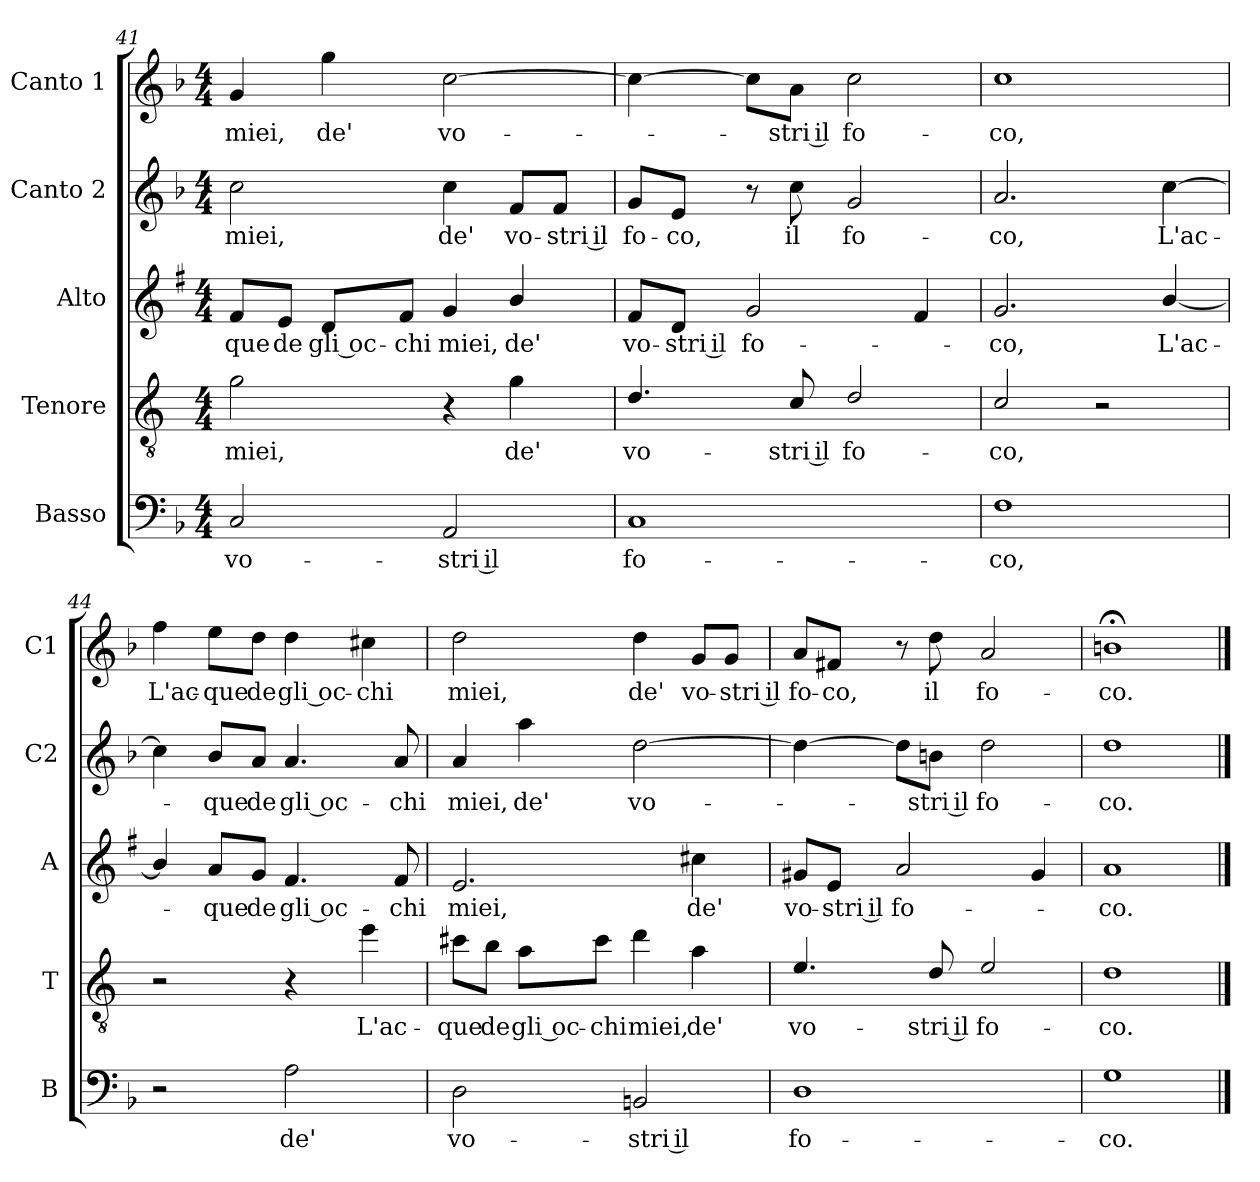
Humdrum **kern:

**kern	**text	**kern	**text	**kern	**text	**kern	**text	**kern	**text
*part5	*part5	*part4	*part4	*part3	*part3	*part2	*part2	*part1	*part1
*staff5	*staff5	*staff4	*staff4	*staff3	*staff3	*staff2	*staff2	*staff1	*staff1
*I"Basso	*	*I"Tenore	*	*I"Alto	*	*I"Canto 2	*	*I"Canto 1	*
*I'B	*	*I'T	*	*I'A	*	*I'C2	*	*I'C1	*
!!LO:PB:g=z
*clefF4	*	*clefGv2	*	*clefG2	*	*clefG2	*	*clefG2	*
*	*	*ITrd4c7	*	*ITrd1c2	*	*	*	*	*
*k[b-]	*	*k[b-]	*	*k[b-]	*	*k[b-]	*	*k[b-]	*
*F:	*	*F:	*	*F:	*	*F:	*	*F:	*
*M4/4	*	*M4/4	*	*M4/4	*	*M4/4	*	*M4/4	*
=41	=41	=41	=41	=41	=41	=41	=41	=41	=41
!	!LO:LY:b	!	!LO:LY:b	!	!LO:LY:b	!	!LO:LY:b	!	!LO:LY:b
2C/	vo-	2c\	miei,	8e/L	-que	2cc\	miei,	4g/	miei,
!	!	!	!	!	!LO:LY:b	!	!	!	!
.	.	.	.	8d/J	de	.	.	.	.
!	!	!	!	!	!LO:LY:b	!	!	!	!LO:LY:b
.	.	.	.	8c/L	gli oc-	.	.	4gg\	de'
!	!	!	!	!	!LO:LY:b	!	!	!	!
.	.	.	.	8e/J	-chi	.	.	.	.
!	!LO:LY:b	!	!	!	!LO:LY:b	!	!LO:LY:b	!	!LO:LY:b
2AA/	-stri il	4r	.	4f/	miei,	4cc\	de'	[2cc\	vo-
!	!	!	!LO:LY:b	!	!LO:LY:b	!	!LO:LY:b	!	!
.	.	4c\	de'	4a/	de'	8f/L	vo-	.	.
!	!	!	!	!	!	!	!LO:LY:b	!	!
.	.	.	.	.	.	8f/J	-stri il	.	.
=42	=42	=42	=42	=42	=42	=42	=42	=42	=42
!	!LO:LY:b	!	!LO:LY:b	!	!LO:LY:b	!	!LO:LY:b	!	!
1C	fo-	4.G/	vo-	8e/L	vo-	8g/L	fo-	4cc\_	.
!	!	!	!	!	!LO:LY:b	!	!LO:LY:b	!	!
.	.	.	.	8c/J	-stri il	8e/J	-co,	.	.
!	!	!	!	!	!LO:LY:b	!	!	!	!
.	.	.	.	2f/	fo-	8r	.	8cc\L]	.
!	!	!	!LO:LY:b	!	!	!	!LO:LY:b	!	!LO:LY:b
.	.	8F/	-stri il	.	.	8cc\	il	8a\J	-stri il
!	!	!	!LO:LY:b	!	!	!	!LO:LY:b	!	!LO:LY:b
.	.	2G/	fo-	.	.	2g/	fo-	2cc\	fo-
.	.	.	.	4e/	.	.	.	.	.
=43	=43	=43	=43	=43	=43	=43	=43	=43	=43
!	!LO:LY:b	!	!LO:LY:b	!	!LO:LY:b	!	!LO:LY:b	!	!LO:LY:b
1F	-co,	2F/	-co,	2.f/	-co,	2.a/	-co,	1cc	-co,
.	.	2r	.	.	.	.	.	.	.
!	!	!	!	!	!LO:LY:b	!	!LO:LY:b	!	!
.	.	.	.	[4a/	L'ac-	[4cc\	L'ac-	.	.
=44	=44	=44	=44	=44	=44	=44	=44	=44	=44
!	!	!	!	!	!	!	!	!	!LO:LY:b
2r	.	2r	.	4a/]	.	4cc\]	.	4ff\	L'ac-
!	!	!	!	!	!LO:LY:b	!	!LO:LY:b	!	!LO:LY:b
.	.	.	.	8g/L	-que	8b-/L	-que	8ee\L	-que
!	!	!	!	!	!LO:LY:b	!	!LO:LY:b	!	!LO:LY:b
.	.	.	.	8f/J	de	8a/J	de	8dd\J	de
!	!LO:LY:b	!	!	!	!LO:LY:b	!	!LO:LY:b	!	!LO:LY:b
2A\	de'	4r	.	4.e/	gli oc-	4.a/	gli oc-	4dd\	gli oc-
!	!	!	!LO:LY:b	!	!	!	!	!	!LO:LY:b
.	.	4a\	L'ac-	.	.	.	.	4cc#X\	-chi
!	!	!	!	!	!LO:LY:b	!	!LO:LY:b	!	!
.	.	.	.	8e/	-chi	8a/	-chi	.	.
!!LO:LB:g=z
=45	=45	=45	=45	=45	=45	=45	=45	=45	=45
!	!LO:LY:b	!	!LO:LY:b	!	!LO:LY:b	!	!LO:LY:b	!	!LO:LY:b
2D\	vo-	8f#X\L	-que	2.d/	miei,	4a/	miei,	2dd\	miei,
!	!	!	!LO:LY:b	!	!	!	!	!	!
.	.	8e\J	de	.	.	.	.	.	.
!	!	!	!LO:LY:b	!	!	!	!LO:LY:b	!	!
.	.	8d\L	gli oc-	.	.	4aa\	de'	.	.
!	!	!	!LO:LY:b	!	!	!	!	!	!
.	.	8f#\J	-chi	.	.	.	.	.	.
!	!LO:LY:b	!	!LO:LY:b	!	!	!	!LO:LY:b	!	!LO:LY:b
2BBn/	-stri il	4g\	miei,	.	.	[2dd\	vo-	4dd\	de'
!	!	!	!LO:LY:b	!	!LO:LY:b	!	!	!	!LO:LY:b
.	.	4d\	de'	4bn\	de'	.	.	8g/L	vo-
!	!	!	!	!	!	!	!	!	!LO:LY:b
.	.	.	.	.	.	.	.	8g/J	-stri il
=46	=46	=46	=46	=46	=46	=46	=46	=46	=46
!	!LO:LY:b	!	!LO:LY:b	!	!LO:LY:b	!	!	!	!LO:LY:b
1D	fo-	4.A/	vo-	8f#X/L	vo-	4dd\_	.	8a/L	fo-
!	!	!	!	!	!LO:LY:b	!	!	!	!LO:LY:b
.	.	.	.	8d/J	-stri il	.	.	8f#X/J	-co,
!	!	!	!	!	!LO:LY:b	!	!	!	!
.	.	.	.	2g/	fo-	8dd\L]	.	8r	.
!	!	!	!LO:LY:b	!	!	!	!LO:LY:b	!	!LO:LY:b
.	.	8G/	-stri il	.	.	8bn\J	-stri il	8dd\	il
!	!	!	!LO:LY:b	!	!	!	!LO:LY:b	!	!LO:LY:b
.	.	2A/	fo-	.	.	2dd\	fo-	2a/	fo-
.	.	.	.	4f#/	.	.	.	.	.
=47	=47	=47	=47	=47	=47	=47	=47	=47	=47
!	!LO:LY:b	!	!LO:LY:b	!	!LO:LY:b	!	!LO:LY:b	!	!LO:LY:b
1G	-co.	1G	-co.	1g	-co.	1dd	-co.	1bn;<	-co.
==	==	==	==	==	==	==	==	==	==
*-	*-	*-	*-	*-	*-	*-	*-	*-	*-
